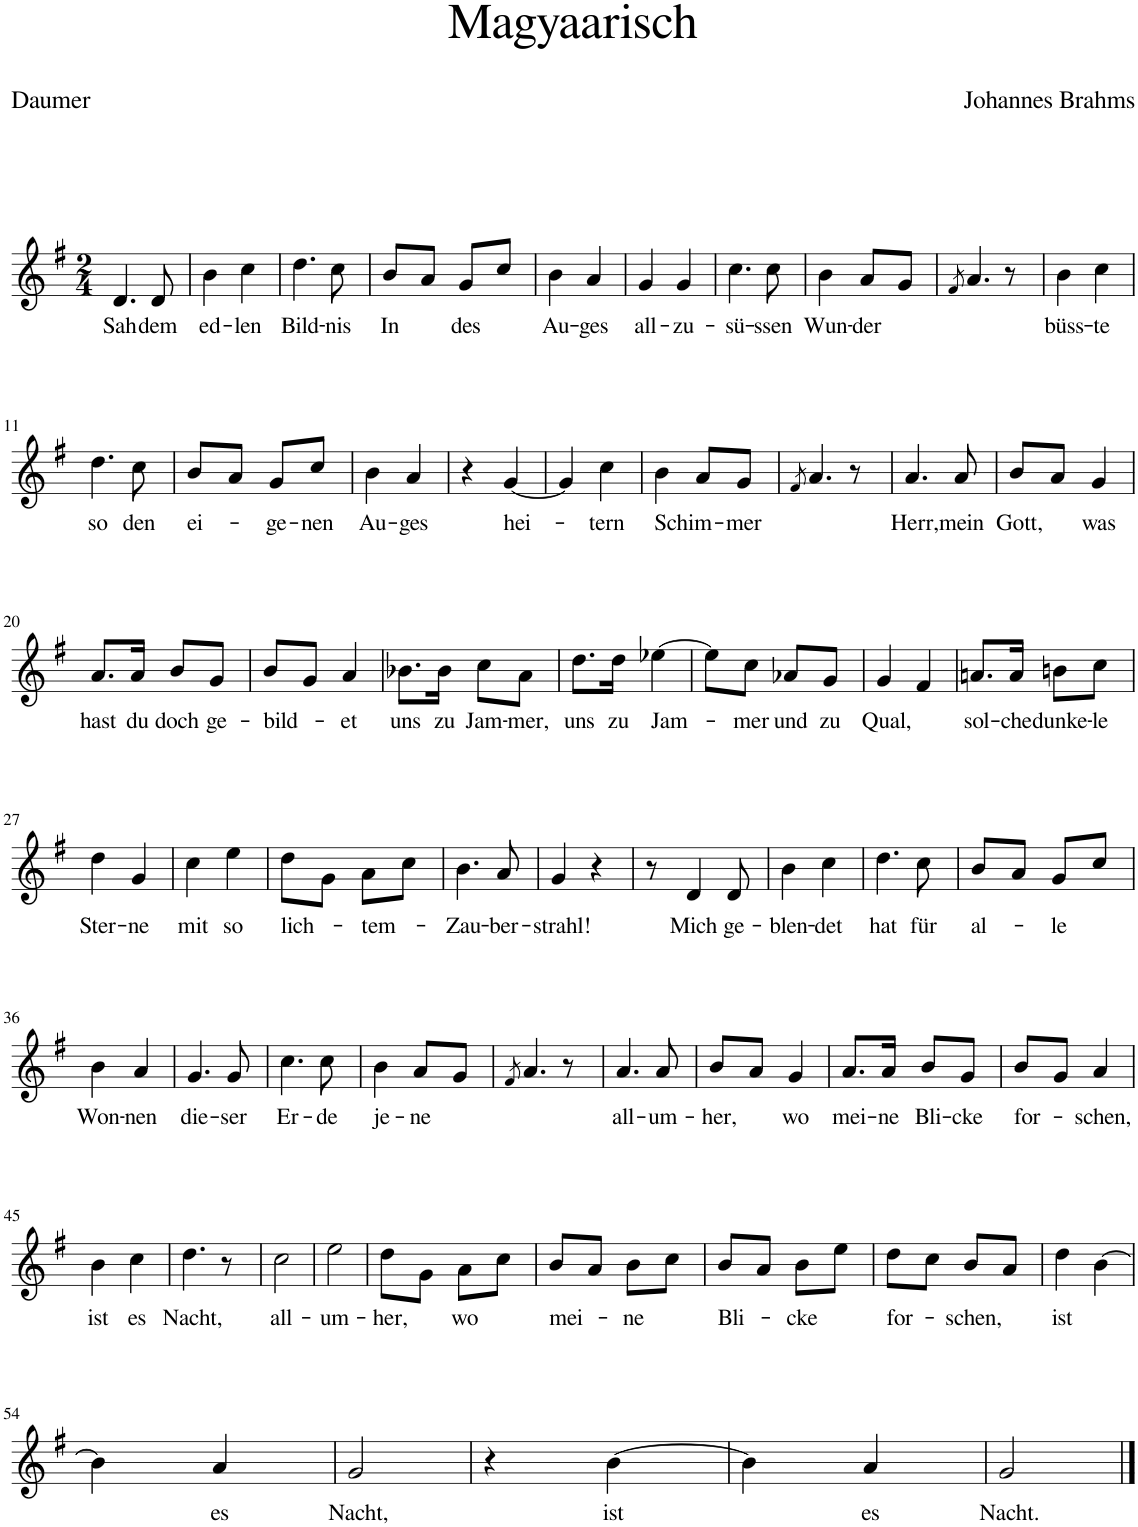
**kern	**text
*part1	*part1
*staff1	*staff1
*I"Piano	*
*I'Pno	*
*clefG2	*
*k[f#]	*
*M2/4	*
=1	=1
!	!LO:LY:b
4.d/	Sah
!	!LO:LY:b
8d/	dem
=2	=2
!	!LO:LY:b
4b\	ed-
!	!LO:LY:b
4cc\	-len
=3	=3
!	!LO:LY:b
4.dd\	Bild-
!	!LO:LY:b
8cc\	-nis
=4	=4
!	!LO:LY:b
8b/L	In
8a/J	.
!	!LO:LY:b
8g/L	des
8cc/J	.
=5	=5
!	!LO:LY:b
4b\	Au-
!	!LO:LY:b
4a/	-ges
=6	=6
!	!LO:LY:b
4g/	all-
!	!LO:LY:b
4g/	-zu-
=7	=7
!	!LO:LY:b
4.cc\	-sü-
!	!LO:LY:b
8cc\	-ssen
=8	=8
!	!LO:LY:b
4b\	Wun-
!	!LO:LY:b
8a/L	-der
8g/J	.
=9	=9
8qf#/	.
4.a/	.
8r	.
=10	=10
!	!LO:LY:b
4b\	büss-
!	!LO:LY:b
4cc\	-te
!!LO:LB:g=z
=11	=11
!	!LO:LY:b
4.dd\	so
!	!LO:LY:b
8cc\	den
=12	=12
!	!LO:LY:b
8b/L	ei-
8a/J	.
!	!LO:LY:b
8g/L	-ge-
!	!LO:LY:b
8cc/J	-nen
=13	=13
!	!LO:LY:b
4b\	Au-
!	!LO:LY:b
4a/	-ges
=14	=14
4r	.
!	!LO:LY:b
[4g/	hei-
=15	=15
4g/]	.
!	!LO:LY:b
4cc\	-tern
=16	=16
!	!LO:LY:b
4b\	Schim-
8a/L	.
!	!LO:LY:b
8g/J	-mer
=17	=17
8qf#/	.
4.a/	.
8r	.
=18	=18
!	!LO:LY:b
4.a/	Herr,
!	!LO:LY:b
8a/	mein
=19	=19
!	!LO:LY:b
8b/L	Gott,
8a/J	.
!	!LO:LY:b
4g/	was
!!LO:LB:g=z
=20	=20
!	!LO:LY:b
8.a/L	hast
!	!LO:LY:b
16a/Jk	du
!	!LO:LY:b
8b/L	doch
!	!LO:LY:b
8g/J	ge-
=21	=21
!	!LO:LY:b
8b/L	-bild-
8g/J	.
!	!LO:LY:b
4a/	-et
=22	=22
!	!LO:LY:b
8.b-X\L	uns
!	!LO:LY:b
16b-\Jk	zu
!	!LO:LY:b
8cc\L	Jam-
!	!LO:LY:b
8a\J	-mer,
=23	=23
!	!LO:LY:b
8.dd\L	uns
!	!LO:LY:b
16dd\Jk	zu
!	!LO:LY:b
[4ee-X\	Jam-
=24	=24
8ee-\L]	.
!	!LO:LY:b
8cc\J	-mer
!	!LO:LY:b
8a-X/L	und
!	!LO:LY:b
8g/J	zu
=25	=25
!	!LO:LY:b
4g/	Qual,
4f#/	.
=26	=26
!	!LO:LY:b
8.an/L	sol-
!	!LO:LY:b
16a/Jk	-che
!	!LO:LY:b
8bn\L	dunke-
!	!LO:LY:b
8cc\J	-le
!!LO:LB:g=z
=27	=27
!	!LO:LY:b
4dd\	Ster-
!	!LO:LY:b
4g/	-ne
=28	=28
!	!LO:LY:b
4cc\	mit
!	!LO:LY:b
4ee\	so
=29	=29
!	!LO:LY:b
8dd\L	lich-
8g\J	.
!	!LO:LY:b
8a\L	-tem-
8cc\J	.
=30	=30
!	!LO:LY:b
4.b\	Zau-
!	!LO:LY:b
8a/	-ber-
=31	=31
!	!LO:LY:b
4g/	-strahl!
4r	.
=32	=32
8r	.
!	!LO:LY:b
4d/	Mich
!	!LO:LY:b
8d/	ge-
=33	=33
!	!LO:LY:b
4b\	-blen-
!	!LO:LY:b
4cc\	-det
=34	=34
!	!LO:LY:b
4.dd\	hat
!	!LO:LY:b
8cc\	für
=35	=35
!	!LO:LY:b
8b/L	al-
8a/J	.
!	!LO:LY:b
8g/L	-le
8cc/J	.
!!LO:LB:g=z
=36	=36
!	!LO:LY:b
4b\	Won-
!	!LO:LY:b
4a/	-nen
=37	=37
!	!LO:LY:b
4.g/	die-
!	!LO:LY:b
8g/	-ser
=38	=38
!	!LO:LY:b
4.cc\	Er-
!	!LO:LY:b
8cc\	-de
=39	=39
!	!LO:LY:b
4b\	je-
!	!LO:LY:b
8a/L	-ne
8g/J	.
=40	=40
8qf#/	.
4.a/	.
8r	.
=41	=41
!	!LO:LY:b
4.a/	all-
!	!LO:LY:b
8a/	-um-
=42	=42
!	!LO:LY:b
8b/L	-her,
8a/J	.
!	!LO:LY:b
4g/	wo
=43	=43
!	!LO:LY:b
8.a/L	mei-
!	!LO:LY:b
16a/Jk	-ne
!	!LO:LY:b
8b/L	Bli-
!	!LO:LY:b
8g/J	-cke
=44	=44
!	!LO:LY:b
8b/L	for-
8g/J	.
!	!LO:LY:b
4a/	-schen,
!!LO:LB:g=z
=45	=45
!	!LO:LY:b
4b\	ist
!	!LO:LY:b
4cc\	es
=46	=46
!	!LO:LY:b
4.dd\	Nacht,
8r	.
=47	=47
!	!LO:LY:b
2cc\	all-
=48	=48
!	!LO:LY:b
2ee\	-um-
=49	=49
!	!LO:LY:b
8dd\L	-her,
8g\J	.
!	!LO:LY:b
8a\L	wo
8cc\J	.
=50	=50
!	!LO:LY:b
8b/L	mei-
8a/J	.
!	!LO:LY:b
8b\L	-ne
8cc\J	.
=51	=51
!	!LO:LY:b
8b/L	Bli-
8a/J	.
!	!LO:LY:b
8b\L	-cke
8ee\J	.
=52	=52
!	!LO:LY:b
8dd\L	for-
8cc\J	.
!	!LO:LY:b
8b/L	-schen,
8a/J	.
=53	=53
!	!LO:LY:b
4dd\	ist
[4b\	.
!!LO:LB:g=z
=54	=54
4b\]	.
!	!LO:LY:b
4a/	es
=55	=55
!	!LO:LY:b
2g/	Nacht,
=56	=56
4r	.
!	!LO:LY:b
[4b\	ist
=57	=57
4b\]	.
!	!LO:LY:b
4a/	es
=58	=58
!	!LO:LY:b
2g/	Nacht.
==	==
*-	*-
